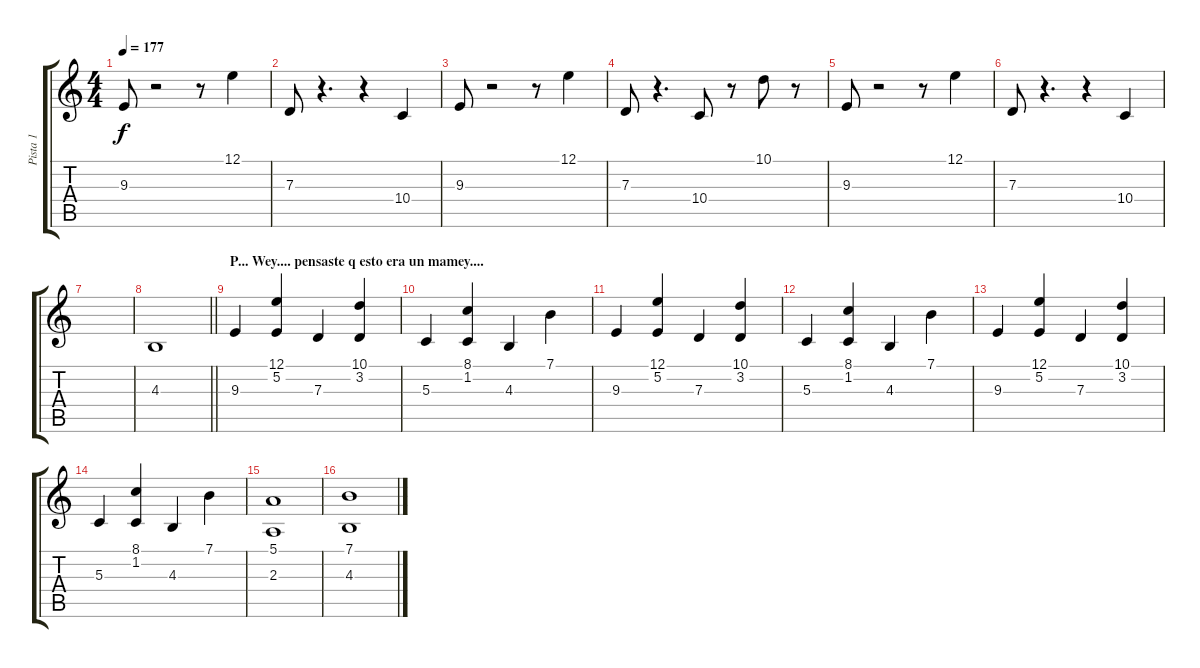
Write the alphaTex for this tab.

\track ("Pista 1" "Pista 1") {instrument tremolostrings}
\staff {score tabs}
\tuning (E4 B3 G3 D3 A2 E2) {hide}
\ts (4 4)
\tempo 177
\clef g2
\ks c
9.3.8{dy f} r.2 r.8 12.1.4 |
7.3.8 r.4{d} r.4 10.4.4 |
9.3.8 r.2 r.8 12.1.4 |
7.3.8 r.4{d} 10.4.8 r.8 10.1.8 r.8 |
9.3.8 r.2 r.8 12.1.4 |
7.3.8 r.4{d} r.4 10.4.4 |
|
\barLineRight lightlight
4.3.1 |
\section ("" "P... Wey.... pensaste q esto era un mamey....")
9.3.4 (12.1 5.2).4 7.3.4 (10.1 3.2).4 |
5.3.4 (8.1 1.2).4 4.3.4 7.1.4 |
9.3.4 (12.1 5.2).4 7.3.4 (10.1 3.2).4 |
5.3.4 (8.1 1.2).4 4.3.4 7.1.4 |
9.3.4 (12.1 5.2).4 7.3.4 (10.1 3.2).4 |
5.3.4 (8.1 1.2).4 4.3.4 7.1.4 |
(5.1 2.3).1 |
(7.1 4.3).1
